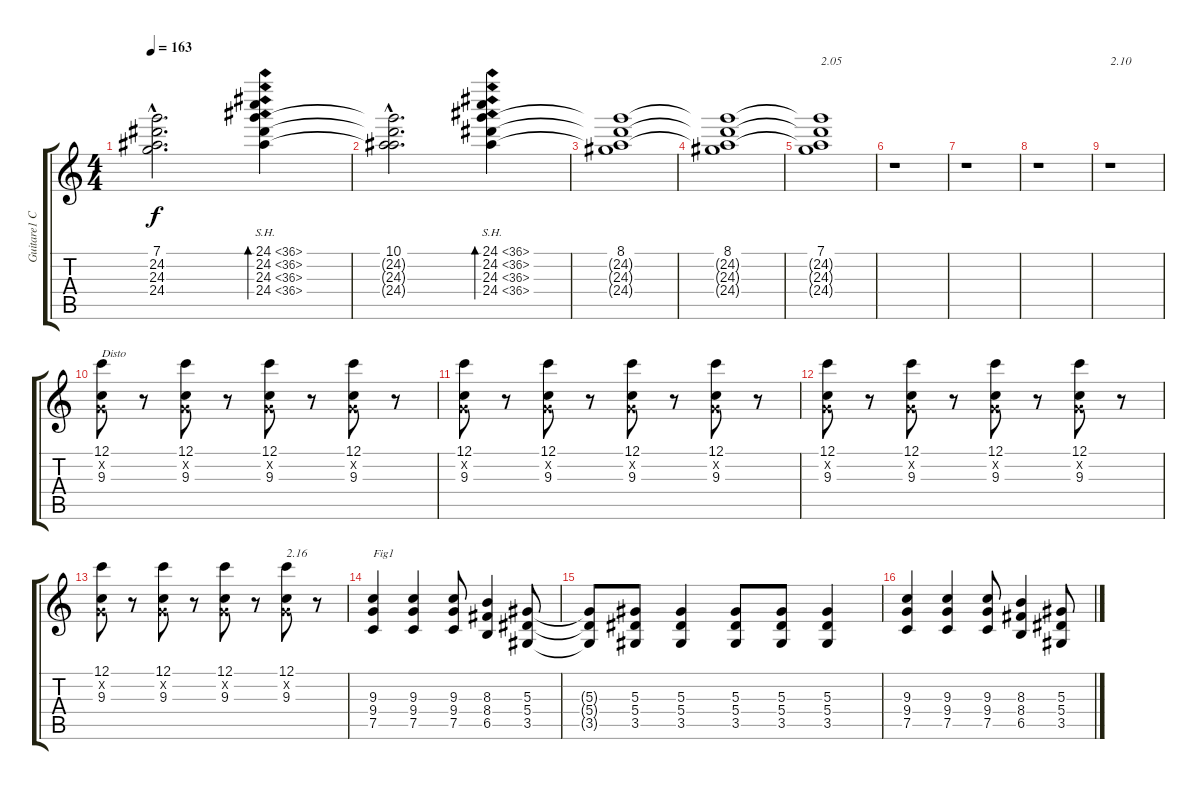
\track ("Guitare1 C" "Guitare1 C") {instrument overdrivenguitar}
\staff {score tabs}
\tuning (C4 G3 Eb3 Bb2 F2 C2) {hide}
\ts (4 4)
\tempo 163
\clef g2
\ks c
(7.1{hac} 24.2{hac t} 24.3{hac t} 24.4{hac t}).2{d dy f} (24.1{sh 12} 24.2{sh 12} 24.3{sh 12} 24.4{sh 12}).4{bd 240} |
(10.1{hac} 24.2{hac t} 24.3{hac t} 24.4{hac t}).2{d} (24.1{sh 12} 24.2{sh 12} 24.3{sh 12} 24.4{sh 12}).4{bd 240} |
(8.1 24.2{t} 24.3{t} 24.4{t}).1 |
(8.1 24.2{t} 24.3{t} 24.4{t}).1 |
(7.1 24.2{t} 24.3{t} 24.4{t}).1{txt "2.05"} |
r.1 |
r.1 |
r.1 |
r.1{txt "2.10"} |
(12.1 0.2{x} 9.3).8{txt "Disto" instrument overdrivenguitar} r.8 (12.1 0.2{x} 9.3).8 r.8 (12.1 0.2{x} 9.3).8 r.8 (12.1 0.2{x} 9.3).8 r.8 |
(12.1 0.2{x} 9.3).8 r.8 (12.1 0.2{x} 9.3).8 r.8 (12.1 0.2{x} 9.3).8 r.8 (12.1 0.2{x} 9.3).8 r.8 |
(12.1 0.2{x} 9.3).8 r.8 (12.1 0.2{x} 9.3).8 r.8 (12.1 0.2{x} 9.3).8 r.8 (12.1 0.2{x} 9.3).8 r.8 |
(12.1 0.2{x} 9.3).8 r.8 (12.1 0.2{x} 9.3).8 r.8 (12.1 0.2{x} 9.3).8 r.8 (12.1 0.2{x} 9.3).8{txt "2.16"} r.8 |
(9.3 9.4 7.5).4{txt "Fig1"} (9.3 9.4 7.5).4 (9.3 9.4 7.5).8 (8.3 8.4 6.5).4 (5.3 5.4 3.5).8 |
(5.3{t} 5.4{t} 3.5{t}).8 (5.3 5.4 3.5).8 (5.3 5.4 3.5).4 (5.3 5.4 3.5).8 (5.3 5.4 3.5).8 (5.3 5.4 3.5).4 |
(9.3 9.4 7.5).4 (9.3 9.4 7.5).4 (9.3 9.4 7.5).8 (8.3 8.4 6.5).4 (5.3 5.4 3.5).8
